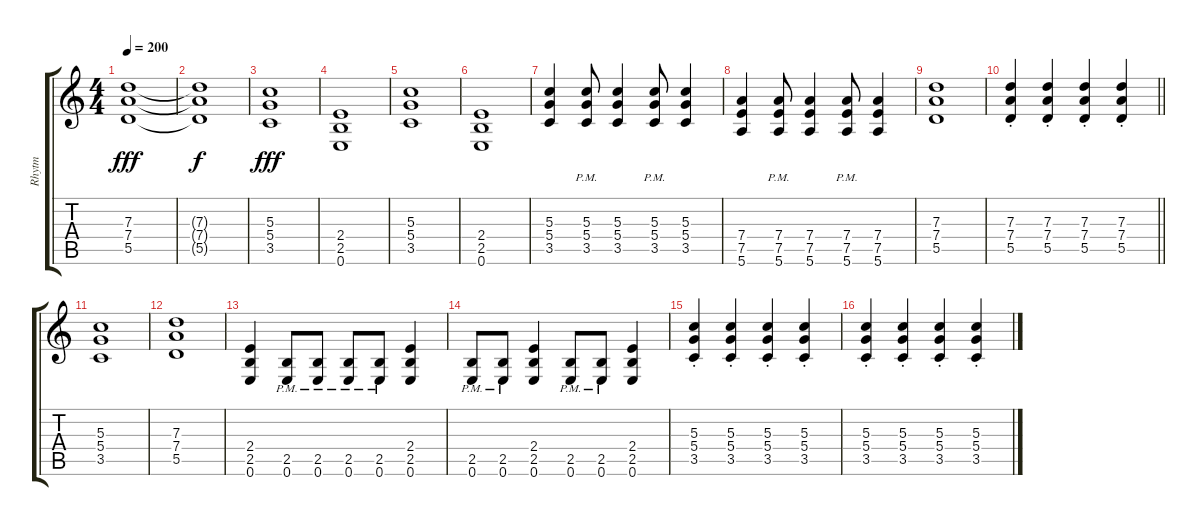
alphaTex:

\track ("Rhytm" "Rhytm") {instrument distortionguitar}
\staff {score tabs}
\tuning (E4 B3 G3 D3 A2 E2) {hide}
\ts (4 4)
\tempo 200
\clef g2
\ks c
(7.3 7.4 5.5).1{dy fff} |
(7.3{t} 7.4{t} 5.5{t}).1{dy f} |
(5.3 5.4 3.5).1{dy fff} |
(2.4 2.5 0.6).1 |
(5.3 5.4 3.5).1 |
(2.4 2.5 0.6).1 |
(5.3 5.4 3.5).4 (5.3{pm} 5.4{pm} 3.5{pm}).8 (5.3 5.4 3.5).4 (5.3{pm} 5.4{pm} 3.5{pm}).8 (5.3 5.4 3.5).4 |
(7.4 7.5 5.6).4 (7.4{pm} 7.5{pm} 5.6{pm}).8 (7.4 7.5 5.6).4 (7.4{pm} 7.5{pm} 5.6{pm}).8 (7.4 7.5 5.6).4 |
(7.3 7.4 5.5).1 |
\barLineRight lightlight
(7.3{st} 7.4{st} 5.5{st}).4 (7.3{st} 7.4{st} 5.5{st}).4 (7.3{st} 7.4{st} 5.5{st}).4 (7.3{st} 7.4{st} 5.5{st}).4 |
(5.3 5.4 3.5).1 |
(7.3 7.4 5.5).1 |
(2.4 2.5 0.6).4 (2.5{pm} 0.6{pm}).8 (2.5{pm} 0.6{pm}).8 (2.5{pm} 0.6{pm}).8 (2.5{pm} 0.6{pm}).8 (2.4 2.5 0.6).4 |
(2.5{pm} 0.6{pm}).8 (2.5{pm} 0.6{pm}).8 (2.4 2.5 0.6).4 (2.5{pm} 0.6{pm}).8 (2.5{pm} 0.6{pm}).8 (2.4 2.5 0.6).4 |
(5.3{st} 5.4{st} 3.5{st}).4 (5.3{st} 5.4{st} 3.5{st}).4 (5.3{st} 5.4{st} 3.5{st}).4 (5.3{st} 5.4{st} 3.5{st}).4 |
(5.3{st} 5.4{st} 3.5{st}).4 (5.3{st} 5.4{st} 3.5{st}).4 (5.3{st} 5.4{st} 3.5{st}).4 (5.3{st} 5.4{st} 3.5{st}).4
